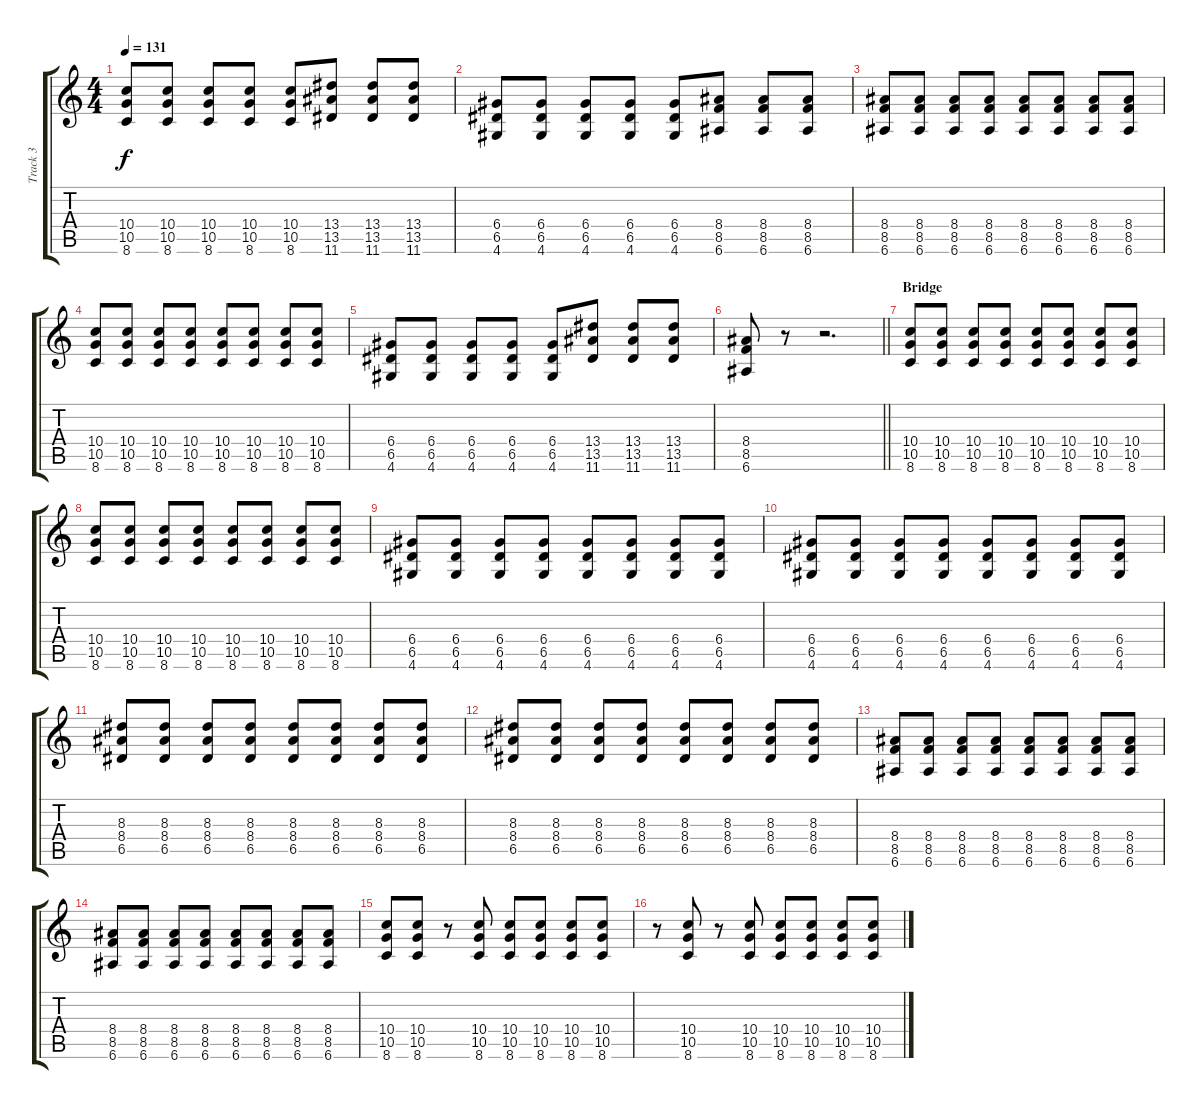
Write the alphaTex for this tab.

\track ("Track 3" "Track 3") {instrument overdrivenguitar}
\staff {score tabs}
\tuning (E4 B3 G3 D3 A2 E2) {hide}
\ts (4 4)
\tempo 131
\clef g2
\ks c
(10.4 10.5 8.6).8{dy f} (10.4 10.5 8.6).8 (10.4 10.5 8.6).8 (10.4 10.5 8.6).8 (10.4 10.5 8.6).8 (13.4 13.5 11.6).8 (13.4 13.5 11.6).8 (13.4 13.5 11.6).8 |
(6.4 6.5 4.6).8 (6.4 6.5 4.6).8 (6.4 6.5 4.6).8 (6.4 6.5 4.6).8 (6.4 6.5 4.6).8 (8.4 8.5 6.6).8 (8.4 8.5 6.6).8 (8.4 8.5 6.6).8 |
(8.4 8.5 6.6).8 (8.4 8.5 6.6).8 (8.4 8.5 6.6).8 (8.4 8.5 6.6).8 (8.4 8.5 6.6).8 (8.4 8.5 6.6).8 (8.4 8.5 6.6).8 (8.4 8.5 6.6).8 |
(10.4 10.5 8.6).8 (10.4 10.5 8.6).8 (10.4 10.5 8.6).8 (10.4 10.5 8.6).8 (10.4 10.5 8.6).8 (10.4 10.5 8.6).8 (10.4 10.5 8.6).8 (10.4 10.5 8.6).8 |
(6.4 6.5 4.6).8 (6.4 6.5 4.6).8 (6.4 6.5 4.6).8 (6.4 6.5 4.6).8 (6.4 6.5 4.6).8 (13.4 13.5 11.6).8 (13.4 13.5 11.6).8 (13.4 13.5 11.6).8 |
\barLineRight lightlight
(8.4 8.5 6.6).8 r.8 r.2{d} |
\section ("" "Bridge")
(10.4 10.5 8.6).8 (10.4 10.5 8.6).8 (10.4 10.5 8.6).8 (10.4 10.5 8.6).8 (10.4 10.5 8.6).8 (10.4 10.5 8.6).8 (10.4 10.5 8.6).8 (10.4 10.5 8.6).8 |
(10.4 10.5 8.6).8 (10.4 10.5 8.6).8 (10.4 10.5 8.6).8 (10.4 10.5 8.6).8 (10.4 10.5 8.6).8 (10.4 10.5 8.6).8 (10.4 10.5 8.6).8 (10.4 10.5 8.6).8 |
(6.4 6.5 4.6).8 (6.4 6.5 4.6).8 (6.4 6.5 4.6).8 (6.4 6.5 4.6).8 (6.4 6.5 4.6).8 (6.4 6.5 4.6).8 (6.4 6.5 4.6).8 (6.4 6.5 4.6).8 |
(6.4 6.5 4.6).8 (6.4 6.5 4.6).8 (6.4 6.5 4.6).8 (6.4 6.5 4.6).8 (6.4 6.5 4.6).8 (6.4 6.5 4.6).8 (6.4 6.5 4.6).8 (6.4 6.5 4.6).8 |
(8.3 8.4 6.5).8 (8.3 8.4 6.5).8 (8.3 8.4 6.5).8 (8.3 8.4 6.5).8 (8.3 8.4 6.5).8 (8.3 8.4 6.5).8 (8.3 8.4 6.5).8 (8.3 8.4 6.5).8 |
(8.3 8.4 6.5).8 (8.3 8.4 6.5).8 (8.3 8.4 6.5).8 (8.3 8.4 6.5).8 (8.3 8.4 6.5).8 (8.3 8.4 6.5).8 (8.3 8.4 6.5).8 (8.3 8.4 6.5).8 |
(8.4 8.5 6.6).8 (8.4 8.5 6.6).8 (8.4 8.5 6.6).8 (8.4 8.5 6.6).8 (8.4 8.5 6.6).8 (8.4 8.5 6.6).8 (8.4 8.5 6.6).8 (8.4 8.5 6.6).8 |
(8.4 8.5 6.6).8 (8.4 8.5 6.6).8 (8.4 8.5 6.6).8 (8.4 8.5 6.6).8 (8.4 8.5 6.6).8 (8.4 8.5 6.6).8 (8.4 8.5 6.6).8 (8.4 8.5 6.6).8 |
(10.4 10.5 8.6).8 (10.4 10.5 8.6).8 r.8 (10.4 10.5 8.6).8 (10.4 10.5 8.6).8 (10.4 10.5 8.6).8 (10.4 10.5 8.6).8 (10.4 10.5 8.6).8 |
r.8 (10.4 10.5 8.6).8 r.8 (10.4 10.5 8.6).8 (10.4 10.5 8.6).8 (10.4 10.5 8.6).8 (10.4 10.5 8.6).8 (10.4 10.5 8.6).8
